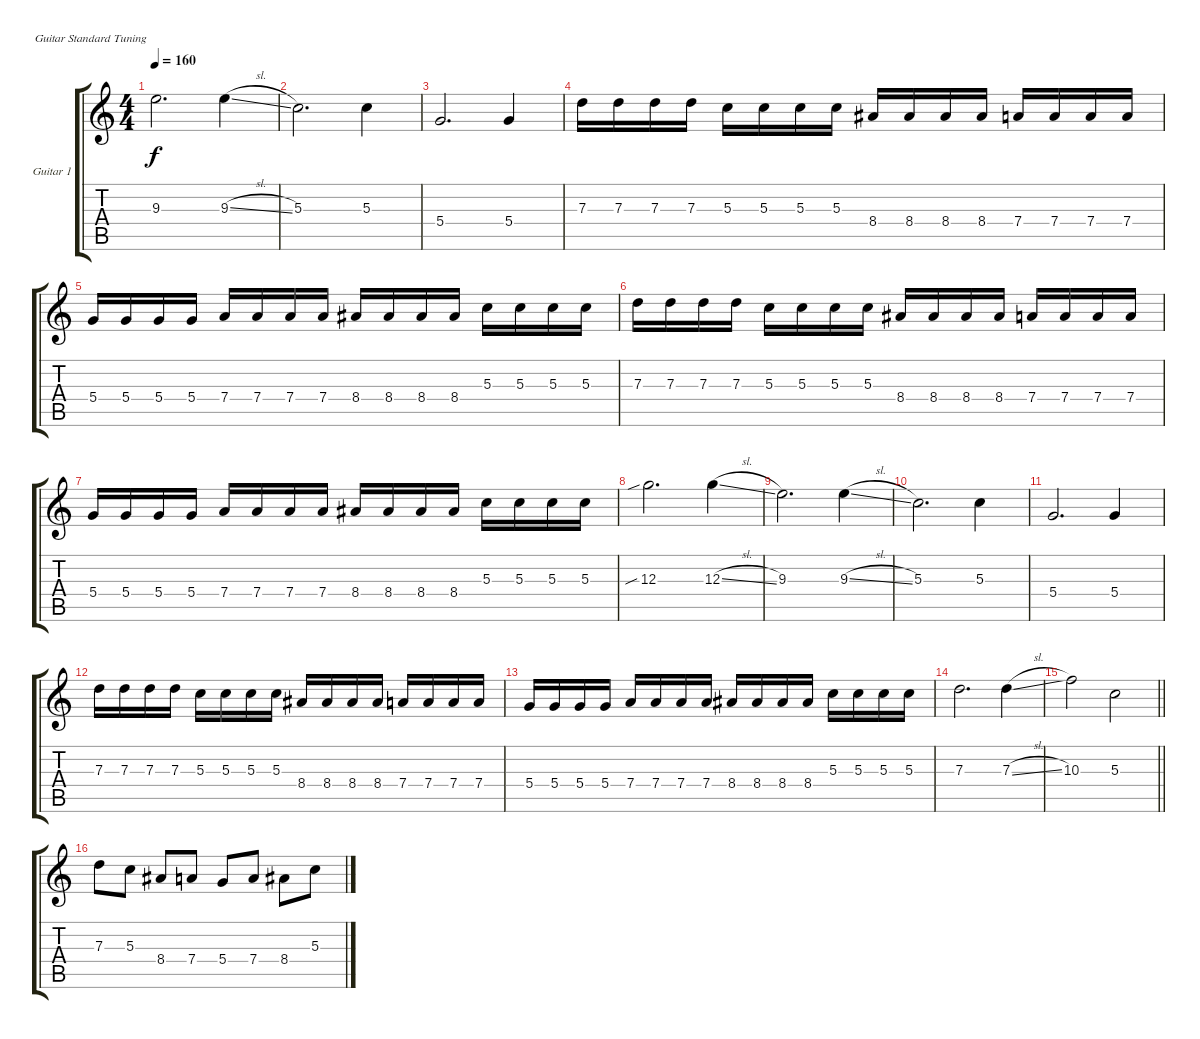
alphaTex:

\defaultSystemsLayout 4
\bracketExtendMode groupsimilarinstruments
\firstSystemTrackNameOrientation horizontal
\otherSystemsTrackNameOrientation horizontal
\track ("Guitar 1" "Guitar 1") {instrument distortionguitar}
\staff {score tabs}
\tuning (E4 B3 G3 D3 A2 E2)
\ts (4 4)
\tempo 160
\clef g2
\ks aminor
9.3.2{d dy f} 9.3{sl}.4 |
5.3.2{d} 5.3.4 |
5.4.2{d} 5.4.4 |
7.3.16 7.3.16 7.3.16 7.3.16 5.3.16 5.3.16 5.3.16 5.3.16 8.4.16 8.4.16 8.4.16 8.4.16 7.4.16 7.4.16 7.4.16 7.4.16 |
5.4.16 5.4.16 5.4.16 5.4.16 7.4.16 7.4.16 7.4.16 7.4.16 8.4.16 8.4.16 8.4.16 8.4.16 5.3.16 5.3.16 5.3.16 5.3.16 |
7.3.16 7.3.16 7.3.16 7.3.16 5.3.16 5.3.16 5.3.16 5.3.16 8.4.16 8.4.16 8.4.16 8.4.16 7.4.16 7.4.16 7.4.16 7.4.16 |
5.4.16 5.4.16 5.4.16 5.4.16 7.4.16 7.4.16 7.4.16 7.4.16 8.4.16 8.4.16 8.4.16 8.4.16 5.3.16 5.3.16 5.3.16 5.3.16 |
12.3{sib}.2{d} 12.3{sl}.4 |
9.3.2{d} 9.3{sl}.4 |
5.3.2{d} 5.3.4 |
5.4.2{d} 5.4.4 |
7.3.16 7.3.16 7.3.16 7.3.16 5.3.16 5.3.16 5.3.16 5.3.16 8.4.16 8.4.16 8.4.16 8.4.16 7.4.16 7.4.16 7.4.16 7.4.16 |
5.4.16 5.4.16 5.4.16 5.4.16 7.4.16 7.4.16 7.4.16 7.4.16 8.4.16 8.4.16 8.4.16 8.4.16 5.3.16 5.3.16 5.3.16 5.3.16 |
7.3.2{d} 7.3{sl}.4 |
\barLineRight lightlight
10.3.2 5.3.2 |
7.3.8 5.3.8 8.4.8 7.4.8 5.4.8 7.4.8 8.4.8 5.3.8
